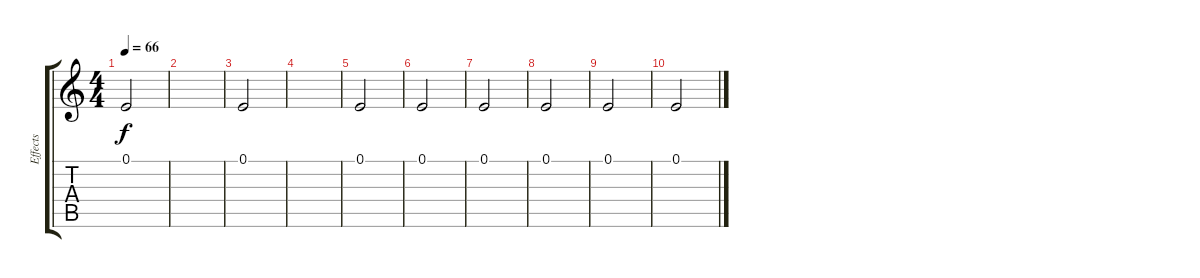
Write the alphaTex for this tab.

\track ("Effects" "Effects") {instrument tubularbells}
\staff {score tabs}
\tuning (E4 B3 G3 D3 A2 E2) {hide}
\ts (4 4)
\tempo 66
\clef g2
\ks c
0.1.2{dy f} |
|
0.1.2 |
|
0.1.2 |
0.1.2 |
0.1.2 |
0.1.2 |
0.1.2{volume 0} |
0.1.2
